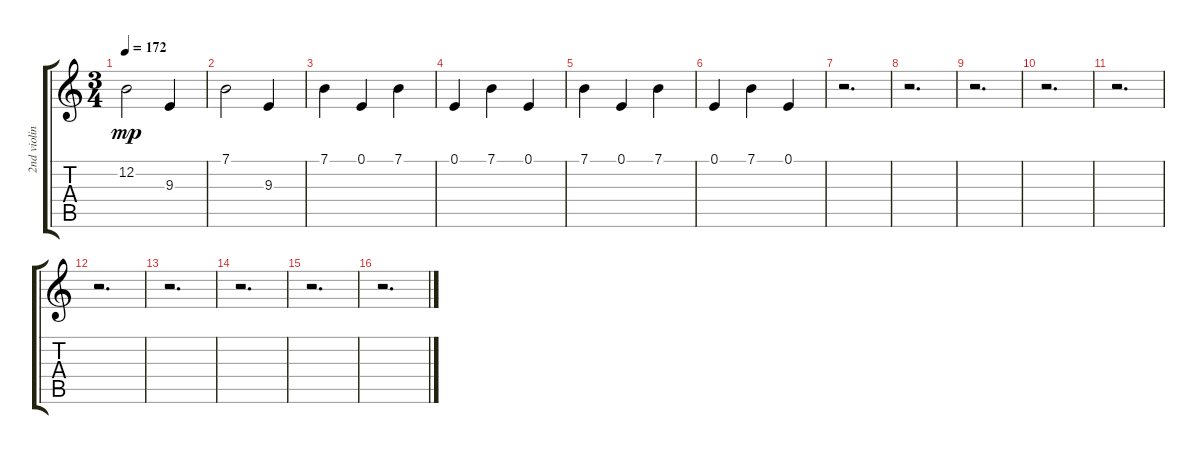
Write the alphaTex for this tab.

\track ("2nd violins" "2nd violin") {instrument stringensemble1}
\staff {score tabs}
\tuning (E4 B3 G3 D3 A2 E2) {hide}
\ts (3 4)
\tempo 172
\clef g2
\ks c
12.2.2{dy mp} 9.3.4 |
7.1.2 9.3.4 |
7.1.4 0.1.4 7.1.4 |
0.1.4 7.1.4 0.1.4 |
7.1.4 0.1.4 7.1.4 |
0.1.4 7.1.4 0.1.4 |
r.2{d} |
r.2{d} |
r.2{d} |
r.2{d} |
r.2{d} |
r.2{d} |
r.2{d} |
r.2{d} |
r.2{d} |
r.2{d}
